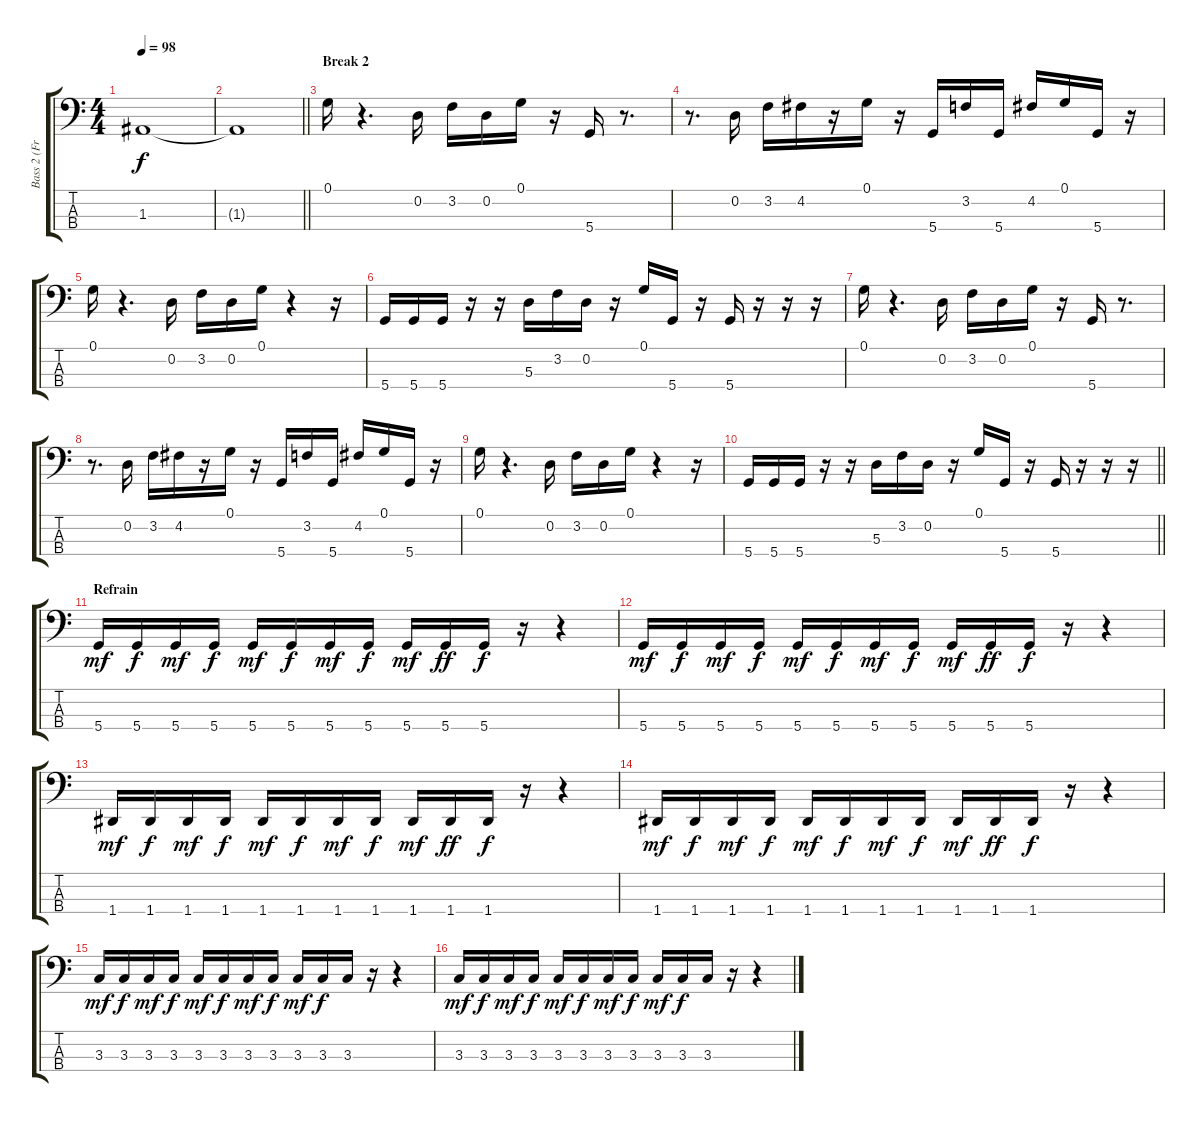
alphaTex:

\track ("Bass 2 (FrBass)" "Bass 2 (Fr") {instrument fretlessbass}
\staff {score tabs}
\tuning (G2 D2 A1 D1) {hide}
\ts (4 4)
\tempo 98
\clef f4
\ks c
1.3.1{dy f} |
\barLineRight lightlight
1.3{t}.1 |
\section ("" "Break 2")
0.1.16 r.4{d} 0.2.16 3.2.16 0.2.16 0.1.16 r.16 5.4.16 r.8{d} |
r.8{d} 0.2.16 3.2.16 4.2.16 r.16 0.1.16 r.16 5.4.16 3.2.16 5.4.16 4.2.16 0.1.16 5.4.16 r.16 |
0.1.16 r.4{d} 0.2.16 3.2.16 0.2.16 0.1.16 r.4 r.16 |
5.4.16 5.4.16 5.4.16 r.16 r.16 5.3.16 3.2.16 0.2.16 r.16 0.1.16 5.4.16 r.16 5.4.16 r.16 r.16 r.16 |
0.1.16 r.4{d} 0.2.16 3.2.16 0.2.16 0.1.16 r.16 5.4.16 r.8{d} |
r.8{d} 0.2.16 3.2.16 4.2.16 r.16 0.1.16 r.16 5.4.16 3.2.16 5.4.16 4.2.16 0.1.16 5.4.16 r.16 |
0.1.16 r.4{d} 0.2.16 3.2.16 0.2.16 0.1.16 r.4 r.16 |
\barLineRight lightlight
5.4.16 5.4.16 5.4.16 r.16 r.16 5.3.16 3.2.16 0.2.16 r.16 0.1.16 5.4.16 r.16 5.4.16 r.16 r.16 r.16 |
\section ("" "Refrain")
5.4.16{dy mf} 5.4.16{dy f} 5.4.16{dy mf} 5.4.16{dy f} 5.4.16{dy mf} 5.4.16{dy f} 5.4.16{dy mf} 5.4.16{dy f} 5.4.16{dy mf} 5.4.16{dy ff} 5.4.16{dy f} r.16 r.4 |
5.4.16{dy mf} 5.4.16{dy f} 5.4.16{dy mf} 5.4.16{dy f} 5.4.16{dy mf} 5.4.16{dy f} 5.4.16{dy mf} 5.4.16{dy f} 5.4.16{dy mf} 5.4.16{dy ff} 5.4.16{dy f} r.16 r.4 |
1.4.16{dy mf} 1.4.16{dy f} 1.4.16{dy mf} 1.4.16{dy f} 1.4.16{dy mf} 1.4.16{dy f} 1.4.16{dy mf} 1.4.16{dy f} 1.4.16{dy mf} 1.4.16{dy ff} 1.4.16{dy f} r.16 r.4 |
1.4.16{dy mf} 1.4.16{dy f} 1.4.16{dy mf} 1.4.16{dy f} 1.4.16{dy mf} 1.4.16{dy f} 1.4.16{dy mf} 1.4.16{dy f} 1.4.16{dy mf} 1.4.16{dy ff} 1.4.16{dy f} r.16 r.4 |
3.3.16{dy mf} 3.3.16{dy f} 3.3.16{dy mf} 3.3.16{dy f} 3.3.16{dy mf} 3.3.16{dy f} 3.3.16{dy mf} 3.3.16{dy f} 3.3.16{dy mf} 3.3.16{dy f} 3.3.16 r.16 r.4 |
3.3.16{dy mf} 3.3.16{dy f} 3.3.16{dy mf} 3.3.16{dy f} 3.3.16{dy mf} 3.3.16{dy f} 3.3.16{dy mf} 3.3.16{dy f} 3.3.16{dy mf} 3.3.16{dy f} 3.3.16 r.16 r.4
